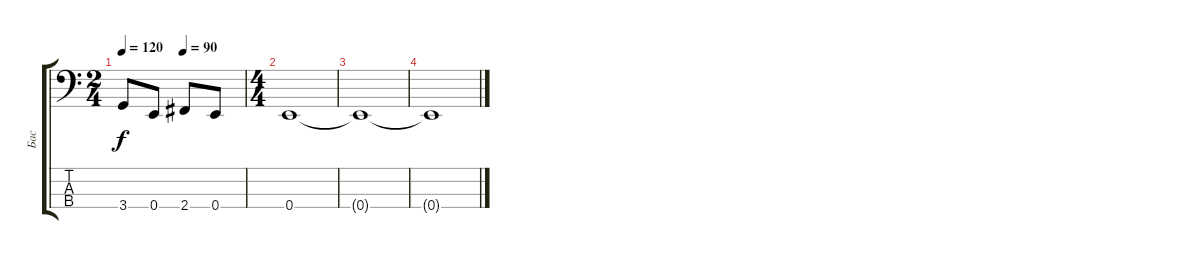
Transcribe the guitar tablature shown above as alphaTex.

\track ("Бас" "Бас") {instrument electricbasspick}
\staff {score tabs}
\tuning (G2 D2 A1 E1) {hide}
\ts (2 4)
\tempo 120
\tempo (90 0.5)
\clef f4
\ks c
3.4.8{dy f} 0.4.8 2.4.8 0.4.8 |
\ts (4 4)
0.4.1 |
0.4{t}.1 |
0.4{t}.1
